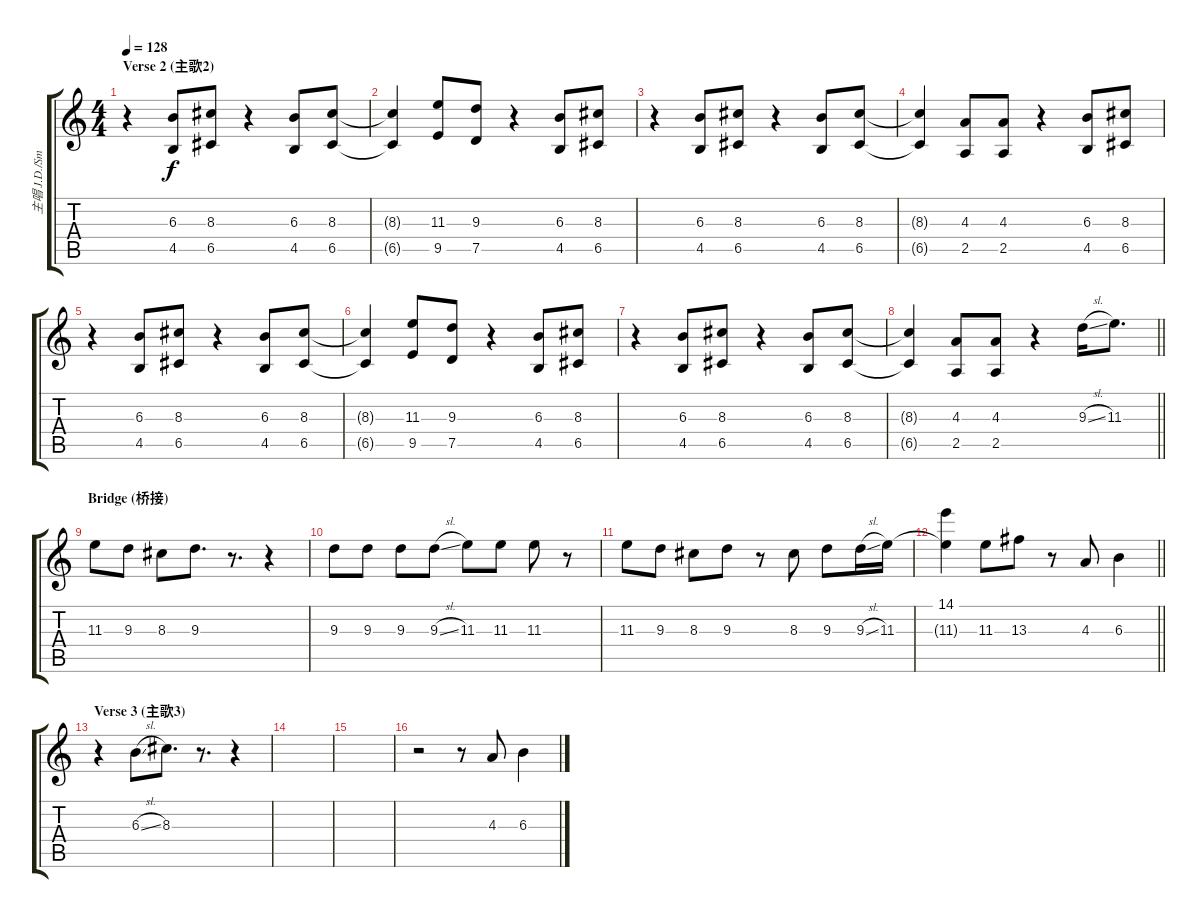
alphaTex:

\track ("主唱 J.D./Smith" "主唱 J.D./Sm") {instrument distortionguitar}
\staff {score tabs}
\tuning (D4 A3 F3 C3 G2 D2) {hide}
\ts (4 4)
\section ("" "Verse 2 (主歌2)")
\tempo 128
\clef g2
\ks c
r.4{dy f} (6.3 4.5).8 (8.3 6.5).8 r.4 (6.3 4.5).8 (8.3 6.5).8 |
(8.3{t} 6.5{t}).4 (11.3 9.5).8 (9.3 7.5).8 r.4 (6.3 4.5).8 (8.3 6.5).8 |
r.4 (6.3 4.5).8 (8.3 6.5).8 r.4 (6.3 4.5).8 (8.3 6.5).8 |
(8.3{t} 6.5{t}).4 (4.3 2.5).8 (4.3 2.5).8 r.4 (6.3 4.5).8 (8.3 6.5).8 |
r.4 (6.3 4.5).8 (8.3 6.5).8 r.4 (6.3 4.5).8 (8.3 6.5).8 |
(8.3{t} 6.5{t}).4 (11.3 9.5).8 (9.3 7.5).8 r.4 (6.3 4.5).8 (8.3 6.5).8 |
r.4 (6.3 4.5).8 (8.3 6.5).8 r.4 (6.3 4.5).8 (8.3 6.5).8 |
\barLineRight lightlight
(8.3{t} 6.5{t}).4 (4.3 2.5).8 (4.3 2.5).8 r.4 9.3{sl}.16 11.3.8{d} |
\section ("" "Bridge (桥接)")
11.3.8 9.3.8 8.3.8 9.3.8{d} r.8{d} r.4 |
9.3.8 9.3.8 9.3.8 9.3{sl}.8 11.3.8 11.3.8 11.3.8 r.8 |
11.3.8 9.3.8 8.3.8 9.3.8 r.8 8.3.8 9.3.8 9.3{sl}.16 11.3.16 |
\barLineRight lightlight
(14.1 11.3{t}).4 11.3.8 13.3.8 r.8 4.3.8 6.3.4 |
\section ("" "Verse 3 (主歌3)")
r.4 6.3{sl}.8 8.3.8{d} r.8{d} r.4 |
|
|
r.2 r.8 4.3.8 6.3.4
